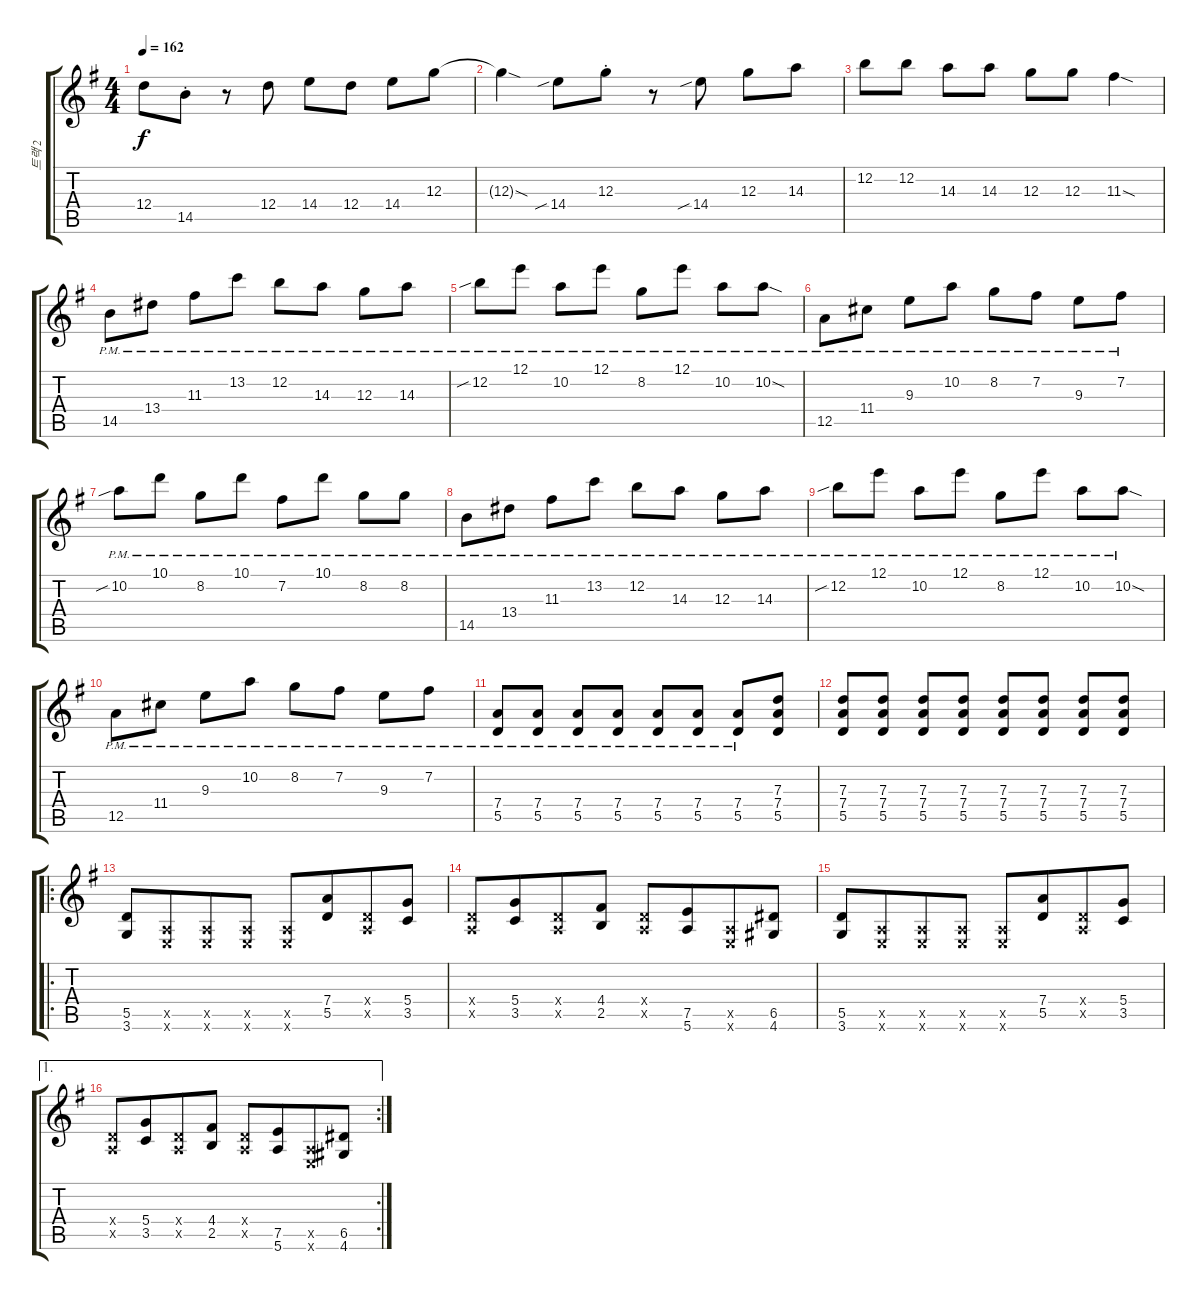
\track ("트랙 2" "트랙 2") {instrument acousticguitarsteel}
\staff {score tabs}
\tuning (E4 B3 G3 D3 A2 E2) {hide}
\ts (4 4)
\tempo 162
\clef g2
\ks g
12.4.8{dy f} 14.5{st}.8 r.8 12.4.8 14.4.8 12.4.8 14.4.8 12.3.8 |
12.3{sod t}.4 14.4{sib}.8 12.3{st}.8 r.8 14.4{sib}.8 12.3.8 14.3.8 |
12.2.8 12.2.8 14.3.8 14.3.8 12.3.8 12.3.8 11.3{sod}.4 |
14.5{pm}.8 13.4{pm}.8 11.3{pm}.8 13.2{pm}.8 12.2{pm}.8 14.3{pm}.8 12.3{pm}.8 14.3{pm}.8 |
12.2{sib pm}.8 12.1{pm}.8 10.2{pm}.8 12.1{pm}.8 8.2{pm}.8 12.1{pm}.8 10.2{pm}.8 10.2{sod pm}.8 |
12.5{pm}.8 11.4{pm}.8 9.3{pm}.8 10.2{pm}.8 8.2{pm}.8 7.2{pm}.8 9.3{pm}.8 7.2{pm}.8 |
10.2{sib pm}.8 10.1{pm}.8 8.2{pm}.8 10.1{pm}.8 7.2{pm}.8 10.1{pm}.8 8.2{pm}.8 8.2{pm}.8 |
14.5{pm}.8 13.4{pm}.8 11.3{pm}.8 13.2{pm}.8 12.2{pm}.8 14.3{pm}.8 12.3{pm}.8 14.3{pm}.8 |
12.2{sib pm}.8 12.1{pm}.8 10.2{pm}.8 12.1{pm}.8 8.2{pm}.8 12.1{pm}.8 10.2{pm}.8 10.2{sod pm}.8 |
12.5{pm}.8 11.4{pm}.8 9.3{pm}.8 10.2{pm}.8 8.2{pm}.8 7.2{pm}.8 9.3{pm}.8 7.2{pm}.8 |
(7.4{pm} 5.5{pm}).8 (7.4{pm} 5.5{pm}).8 (7.4{pm} 5.5{pm}).8 (7.4{pm} 5.5{pm}).8 (7.4{pm} 5.5{pm}).8 (7.4{pm} 5.5{pm}).8 (7.4{pm} 5.5{pm}).8 (7.3 7.4 5.5).8 |
(7.3 7.4 5.5).8 (7.3 7.4 5.5).8 (7.3 7.4 5.5).8 (7.3 7.4 5.5).8 (7.3 7.4 5.5).8 (7.3 7.4 5.5).8 (7.3 7.4 5.5).8 (7.3 7.4 5.5).8 |
\ro
(5.5 3.6).8 (0.5{x} 0.6{x}).8{beam merge} (0.5{x} 0.6{x}).8 (0.5{x} 0.6{x}).8 (0.5{x} 0.6{x}).8 (7.4 5.5).8{beam merge} (0.4{x} 0.5{x}).8 (5.4 3.5).8 |
(0.4{x} 0.5{x}).8 (5.4 3.5).8{beam merge} (0.4{x} 0.5{x}).8 (4.4 2.5).8 (0.4{x} 0.5{x}).8 (7.5 5.6).8{beam merge} (0.5{x} 0.6{x}).8 (6.5 4.6).8 |
(5.5 3.6).8 (0.5{x} 0.6{x}).8{beam merge} (0.5{x} 0.6{x}).8 (0.5{x} 0.6{x}).8 (0.5{x} 0.6{x}).8 (7.4 5.5).8{beam merge} (0.4{x} 0.5{x}).8 (5.4 3.5).8 |
\ae 1
\rc 2
(0.4{x} 0.5{x}).8 (5.4 3.5).8{beam merge} (0.4{x} 0.5{x}).8 (4.4 2.5).8 (0.4{x} 0.5{x}).8 (7.5 5.6).8{beam merge} (0.5{x} 0.6{x}).8 (6.5 4.6).8
